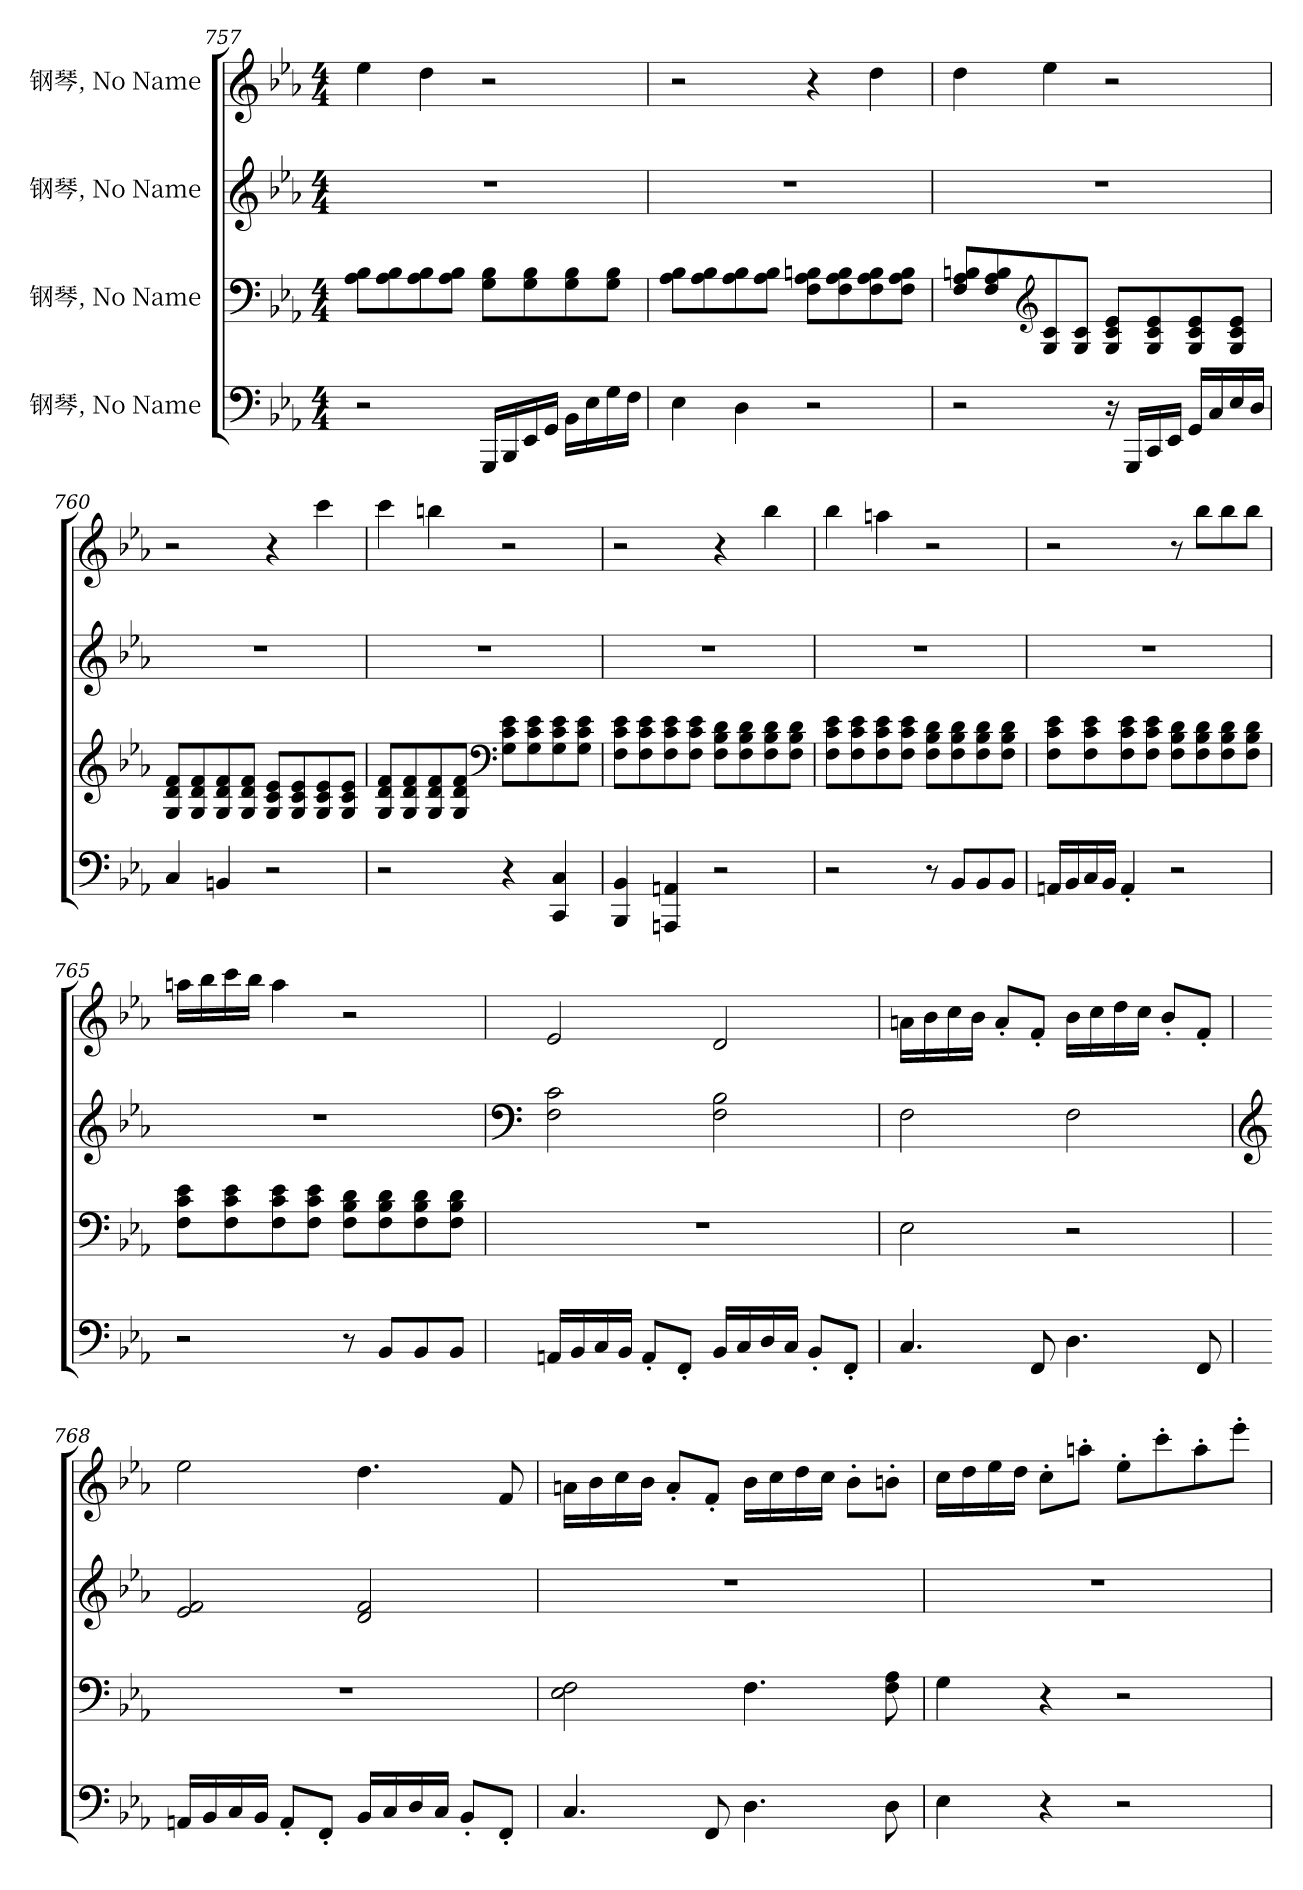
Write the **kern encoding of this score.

**kern	**kern	**kern	**kern
*part4	*part3	*part2	*part1
*staff4	*staff3	*staff2	*staff1
*I"钢琴, No Name	*I"钢琴, No Name	*I"钢琴, No Name	*I"钢琴, No Name
*clefF4	*clefF4	*clefG2	*clefG2
*k[b-e-a-]	*k[b-e-a-]	*k[b-e-a-]	*k[b-e-a-]
*M4/4	*M4/4	*M4/4	*M4/4
*MM161	*MM161	*MM161	*MM161
=757	=757	=757	=757
2r	8A-\ 8B-\L	1r	4ee-\
.	8A-\ 8B-\	.	.
.	8A-\ 8B-\	.	4dd\
.	8A-\ 8B-\J	.	.
16GGG/LL	8G\ 8B-\L	.	2r
16BBB-/	.	.	.
16EE-/	8G\ 8B-\	.	.
16GG/JJ	.	.	.
16BB-\LL	8G\ 8B-\	.	.
16E-\	.	.	.
16G\	8G\ 8B-\J	.	.
16F\JJ	.	.	.
!!LO:LB:g=z
=758	=758	=758	=758
*	*	*	*MM161
4E-\	8A-\ 8B-\L	1r	2r
.	8A-\ 8B-\	.	.
4D\	8A-\ 8B-\	.	.
.	8A-\ 8B-\J	.	.
2r	8F\ 8A-\ 8Bn\L	.	4r
.	8F\ 8A-\ 8B\	.	.
.	8F\ 8A-\ 8B\	.	4dd\
.	8F\ 8A-\ 8B\J	.	.
=759	=759	=759	=759
*	*	*	*MM161
2r	8F/ 8A-/ 8Bn/L	1r	4dd\
.	8F/ 8A-/ 8B/	.	.
*	*clefG2	*	*
.	8G/ 8c/	.	4ee-\
.	8G/ 8c/J	.	.
16r	8G/ 8c/ 8e-/L	.	2r
16GGG/LL	.	.	.
16CC/	8G/ 8c/ 8e-/	.	.
16EE-/JJ	.	.	.
16GG/LL	8G/ 8c/ 8e-/	.	.
16C/	.	.	.
16E-/	8G/ 8c/ 8e-/J	.	.
16D/JJ	.	.	.
=760	=760	=760	=760
*	*	*	*MM161
4C/	8G/ 8d/ 8f/L	1r	2r
.	8G/ 8d/ 8f/	.	.
4BBn/	8G/ 8d/ 8f/	.	.
.	8G/ 8d/ 8f/J	.	.
2r	8G/ 8c/ 8e-/L	.	4r
.	8G/ 8c/ 8e-/	.	.
.	8G/ 8c/ 8e-/	.	4ccc\
.	8G/ 8c/ 8e-/J	.	.
!!LO:LB:g=z
=761	=761	=761	=761
*	*	*	*MM161
2r	8G/ 8d/ 8f/L	1r	4ccc\
.	8G/ 8d/ 8f/	.	.
.	8G/ 8d/ 8f/	.	4bbn\
.	8G/ 8d/ 8f/J	.	.
*	*clefF4	*	*
4r	8G\ 8c\ 8e-\L	.	2r
.	8G\ 8c\ 8e-\	.	.
4CC/ 4C/	8G\ 8c\ 8e-\	.	.
.	8G\ 8c\ 8e-\J	.	.
=762	=762	=762	=762
*	*	*	*MM161
4BBB-/ 4BB-/	8F\ 8c\ 8e-\L	1r	2r
.	8F\ 8c\ 8e-\	.	.
4AAAn/ 4AAn/	8F\ 8c\ 8e-\	.	.
.	8F\ 8c\ 8e-\J	.	.
2r	8F\ 8B-\ 8d\L	.	4r
.	8F\ 8B-\ 8d\	.	.
.	8F\ 8B-\ 8d\	.	4bb-\
.	8F\ 8B-\ 8d\J	.	.
=763	=763	=763	=763
*	*	*	*MM161
2r	8F\ 8c\ 8e-\L	1r	4bb-\
.	8F\ 8c\ 8e-\	.	.
.	8F\ 8c\ 8e-\	.	4aan\
.	8F\ 8c\ 8e-\J	.	.
8r	8F\ 8B-\ 8d\L	.	2r
8BB-/L	8F\ 8B-\ 8d\	.	.
8BB-/	8F\ 8B-\ 8d\	.	.
8BB-/J	8F\ 8B-\ 8d\J	.	.
!!LO:PB:g=z
=764	=764	=764	=764
*	*	*	*MM161
16AAn/LL	8F\ 8c\ 8e-\L	1r	2r
16BB-/	.	.	.
16C/	8F\ 8c\ 8e-\	.	.
16BB-/JJ	.	.	.
4AA'/	8F\ 8c\ 8e-\	.	.
.	8F\ 8c\ 8e-\J	.	.
2r	8F\ 8B-\ 8d\L	.	8r
.	8F\ 8B-\ 8d\	.	8bb-\L
.	8F\ 8B-\ 8d\	.	8bb-\
.	8F\ 8B-\ 8d\J	.	8bb-\J
=765	=765	=765	=765
*	*	*	*MM161
2r	8F\ 8c\ 8e-\L	1r	16aan\LL
.	.	.	16bb-\
.	8F\ 8c\ 8e-\	.	16ccc\
.	.	.	16bb-\JJ
.	8F\ 8c\ 8e-\	.	4aa\
.	8F\ 8c\ 8e-\J	.	.
8r	8F\ 8B-\ 8d\L	.	2r
8BB-/L	8F\ 8B-\ 8d\	.	.
8BB-/	8F\ 8B-\ 8d\	.	.
8BB-/J	8F\ 8B-\ 8d\J	.	.
=766	=766	=766	=766
*	*	*clefF4	*
*	*	*	*MM161
16AAn/LL	1r	2F\ 2c\	2e-/
16BB-/	.	.	.
16C/	.	.	.
16BB-/JJ	.	.	.
8AA'/L	.	.	.
8FF'/J	.	.	.
*	*	*	*MM161
16BB-/LL	.	2F\ 2B-\	2d/
16C/	.	.	.
16D/	.	.	.
16C/JJ	.	.	.
8BB-'/L	.	.	.
8FF'/J	.	.	.
!!LO:LB:g=z
=767	=767	=767	=767
*	*	*	*MM161
4.C/	2E-\	2F\	16an\LL
.	.	.	16b-\
.	.	.	16cc\
.	.	.	16b-\JJ
.	.	.	8a'/L
8FF/	.	.	8f'/J
*	*	*	*MM161
4.D\	2r	2F\	16b-\LL
.	.	.	16cc\
.	.	.	16dd\
.	.	.	16cc\JJ
.	.	.	8b-'/L
8FF/	.	.	8f'/J
=768	=768	=768	=768
*	*	*clefG2	*
*	*	*	*MM161
16AAn/LL	1r	2e-/ 2f/	2ee-\
16BB-/	.	.	.
16C/	.	.	.
16BB-/JJ	.	.	.
8AA'/L	.	.	.
8FF'/J	.	.	.
*	*	*	*MM161
16BB-/LL	.	2d/ 2f/	4.dd\
16C/	.	.	.
16D/	.	.	.
16C/JJ	.	.	.
8BB-'/L	.	.	.
8FF'/J	.	.	8f/
=769	=769	=769	=769
*	*	*	*MM161
4.C/	2E-\ 2F\	1r	16an\LL
.	.	.	16b-\
.	.	.	16cc\
.	.	.	16b-\JJ
.	.	.	8a'/L
8FF/	.	.	8f'/J
*	*	*	*MM161
4.D\	4.F\	.	16b-\LL
.	.	.	16cc\
.	.	.	16dd\
.	.	.	16cc\JJ
.	.	.	8b-'\L
8D\	8F\ 8A-\	.	8bn'\J
!!LO:LB:g=z
=770	=770	=770	=770
*	*	*	*MM161
4E-\	4G\	1r	16cc\LL
.	.	.	16dd\
.	.	.	16ee-\
.	.	.	16dd\JJ
4r	4r	.	8cc'\L
.	.	.	8aan'\J
2r	2r	.	8ee-'\L
.	.	.	8ccc'\
.	.	.	8aa'\
*	*	*	*MM159
.	.	.	8eee-'\J
=	=	=	=
*-	*-	*-	*-
